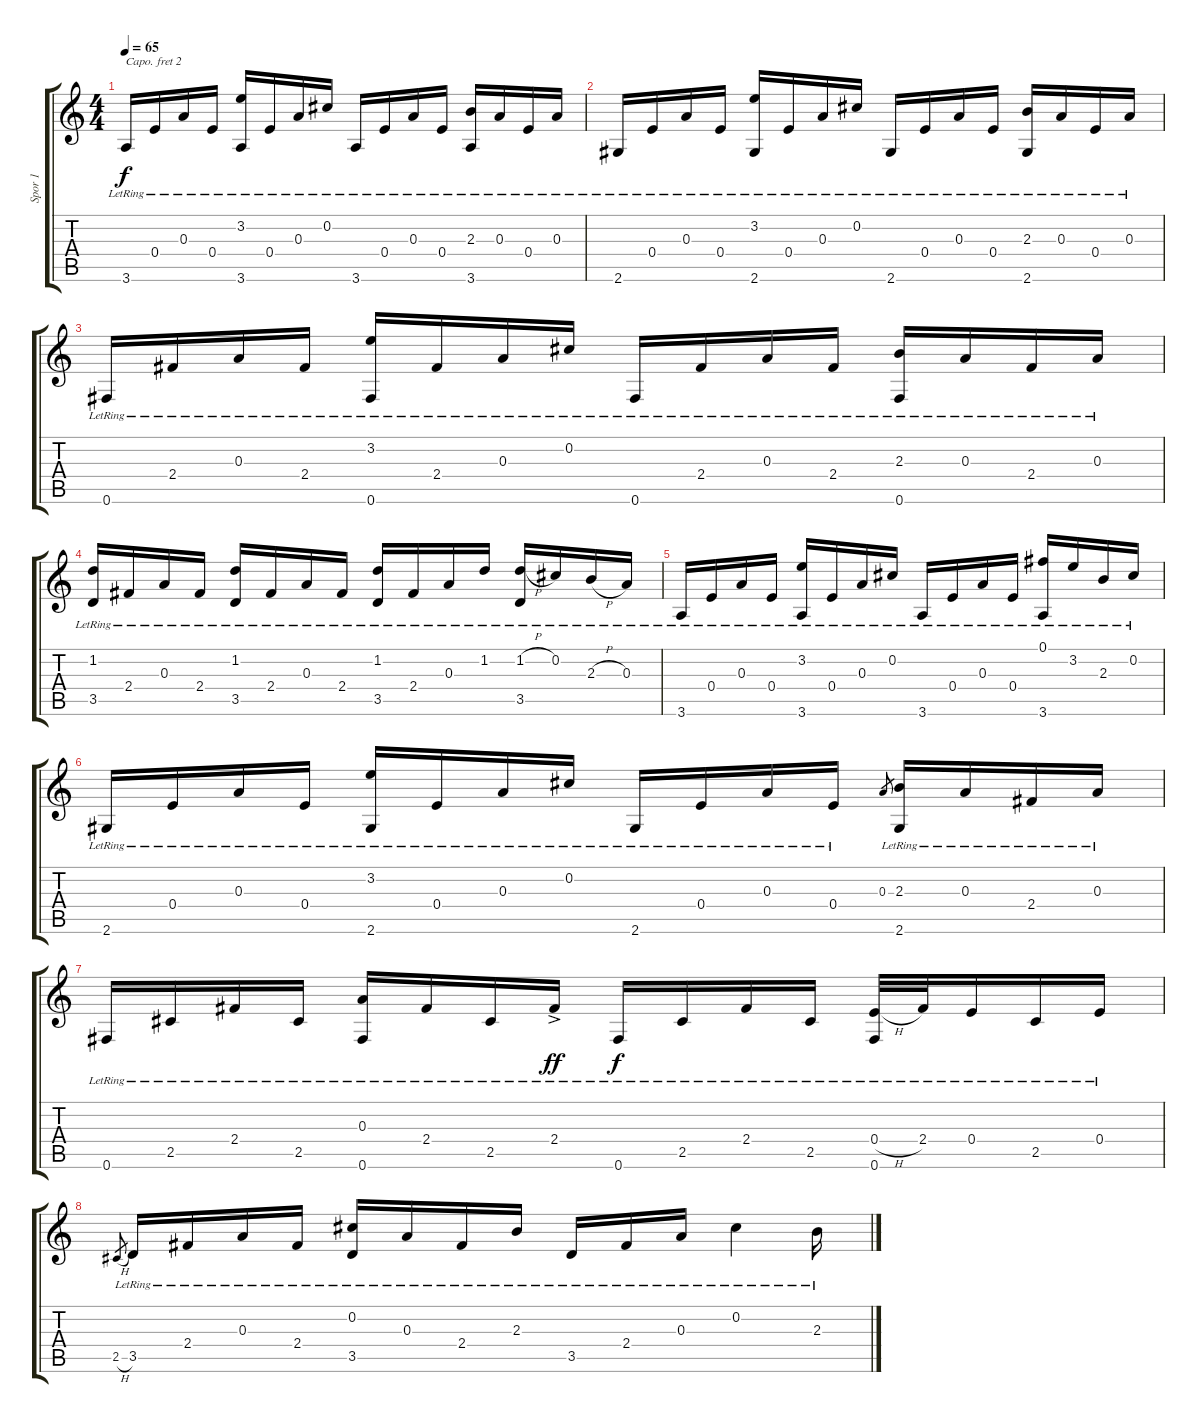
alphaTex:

\track ("Spor 1" "Spor 1") {instrument acousticguitarnylon}
\staff {score tabs}
\capo 2
\tuning (E4 B3 G3 D3 A2 E2) {hide}
\ts (4 4)
\tempo 65
\clef g2
\ks c
3.6{lr}.16{dy f} 0.4{lr}.16 0.3{lr}.16 0.4{lr}.16 (3.2{lr} 3.6{lr}).16 0.4{lr}.16 0.3{lr}.16 0.2{lr}.16 3.6{lr}.16 0.4{lr}.16 0.3{lr}.16 0.4{lr}.16 (2.3{lr} 3.6{lr}).16 0.3{lr}.16 0.4{lr}.16 0.3{lr}.16 |
2.6{lr}.16 0.4{lr}.16 0.3{lr}.16 0.4{lr}.16 (3.2{lr} 2.6{lr}).16 0.4{lr}.16 0.3{lr}.16 0.2{lr}.16 2.6{lr}.16 0.4{lr}.16 0.3{lr}.16 0.4{lr}.16 (2.3{lr} 2.6{lr}).16 0.3{lr}.16 0.4{lr}.16 0.3{lr}.16 |
0.6{lr}.16 2.4{lr}.16 0.3{lr}.16 2.4{lr}.16 (3.2{lr} 0.6{lr}).16 2.4{lr}.16 0.3{lr}.16 0.2{lr}.16 0.6{lr}.16 2.4{lr}.16 0.3{lr}.16 2.4{lr}.16 (2.3{lr} 0.6{lr}).16 0.3{lr}.16 2.4{lr}.16 0.3{lr}.16 |
(1.2{lr} 3.5{lr}).16 2.4{lr}.16 0.3{lr}.16 2.4{lr}.16 (1.2{lr} 3.5{lr}).16 2.4{lr}.16 0.3{lr}.16 2.4{lr}.16 (1.2{lr} 3.5{lr}).16 2.4{lr}.16 0.3{lr}.16 1.2{lr}.16 (1.2{h lr} 3.5{lr}).16 0.2{lr}.16 2.3{h lr}.16 0.3{lr}.16 |
3.6{lr}.16 0.4{lr}.16 0.3{lr}.16 0.4{lr}.16 (3.2{lr} 3.6{lr}).16 0.4{lr}.16 0.3{lr}.16 0.2{lr}.16 3.6{lr}.16 0.4{lr}.16 0.3{lr}.16 0.4{lr}.16 (0.1{lr} 3.6{lr}).16 3.2{lr}.16 2.3{lr}.16 0.2{lr}.16 |
2.6{lr}.16 0.4{lr}.16 0.3{lr}.16 0.4{lr}.16 (3.2{lr} 2.6{lr}).16 0.4{lr}.16 0.3{lr}.16 0.2{lr}.16 2.6{lr}.16 0.4{lr}.16 0.3{lr}.16 0.4{lr}.16 0.3.8{gr} (2.3{lr} 2.6{lr}).16 0.3{lr}.16 2.4{lr}.16 0.3{lr}.16 |
0.6{lr}.16 2.5{lr}.16 2.4{lr}.16 2.5{lr}.16 (0.3{lr} 0.6{lr}).16 2.4{lr}.16 2.5{lr}.16 2.4{ac lr}.16{dy ff} 0.6{lr}.16{dy f} 2.5{lr}.16 2.4{lr}.16 2.5{lr}.16 (0.4{h lr} 0.6{lr}).32 2.4{lr}.32 0.4{lr}.16 2.5{lr}.16 0.4{lr}.16 |
2.5{h}.8{gr} 3.5{lr}.16 2.4{lr}.16 0.3{lr}.16 2.4{lr}.16 (0.2{lr} 3.5{lr}).16 0.3{lr}.16 2.4{lr}.16 2.3{lr}.16 3.5{lr}.16 2.4{lr}.16 0.3{lr}.16 0.2{lr}.4 2.3{lr}.16
